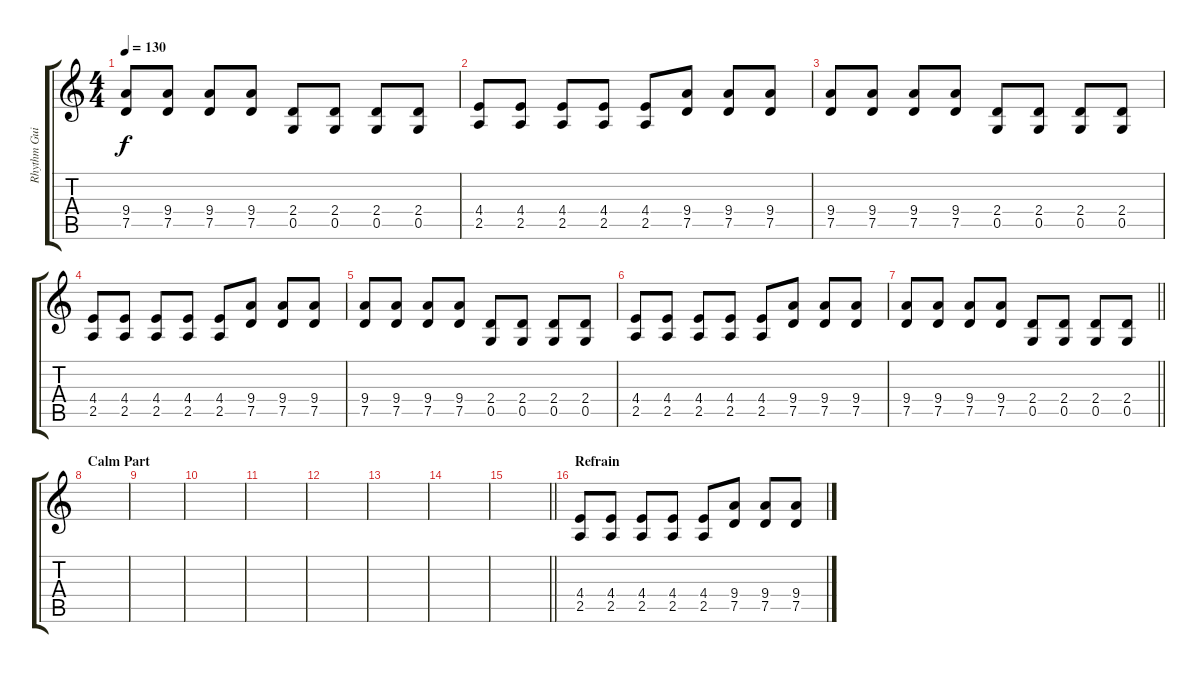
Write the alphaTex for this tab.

\track ("Rhythm Guitar" "Rhythm Gui") {instrument distortionguitar}
\staff {score tabs}
\tuning (D4 A3 F3 C3 G2 C2) {hide}
\ts (4 4)
\tempo 130
\clef g2
\ks c
(9.4 7.5).8{dy f} (9.4 7.5).8 (9.4 7.5).8 (9.4 7.5).8 (2.4 0.5).8 (2.4 0.5).8 (2.4 0.5).8 (2.4 0.5).8 |
(4.4 2.5).8 (4.4 2.5).8 (4.4 2.5).8 (4.4 2.5).8 (4.4 2.5).8 (9.4 7.5).8 (9.4 7.5).8 (9.4 7.5).8 |
(9.4 7.5).8 (9.4 7.5).8 (9.4 7.5).8 (9.4 7.5).8 (2.4 0.5).8 (2.4 0.5).8 (2.4 0.5).8 (2.4 0.5).8 |
(4.4 2.5).8 (4.4 2.5).8 (4.4 2.5).8 (4.4 2.5).8 (4.4 2.5).8 (9.4 7.5).8 (9.4 7.5).8 (9.4 7.5).8 |
(9.4 7.5).8 (9.4 7.5).8 (9.4 7.5).8 (9.4 7.5).8 (2.4 0.5).8 (2.4 0.5).8 (2.4 0.5).8 (2.4 0.5).8 |
(4.4 2.5).8 (4.4 2.5).8 (4.4 2.5).8 (4.4 2.5).8 (4.4 2.5).8 (9.4 7.5).8 (9.4 7.5).8 (9.4 7.5).8 |
\barLineRight lightlight
(9.4 7.5).8 (9.4 7.5).8 (9.4 7.5).8 (9.4 7.5).8 (2.4 0.5).8 (2.4 0.5).8 (2.4 0.5).8 (2.4 0.5).8 |
\section ("" "Calm Part")
|
|
|
|
|
|
|
\barLineRight lightlight
|
\section ("" "Refrain")
(4.4 2.5).8 (4.4 2.5).8 (4.4 2.5).8 (4.4 2.5).8 (4.4 2.5).8 (9.4 7.5).8 (9.4 7.5).8 (9.4 7.5).8
